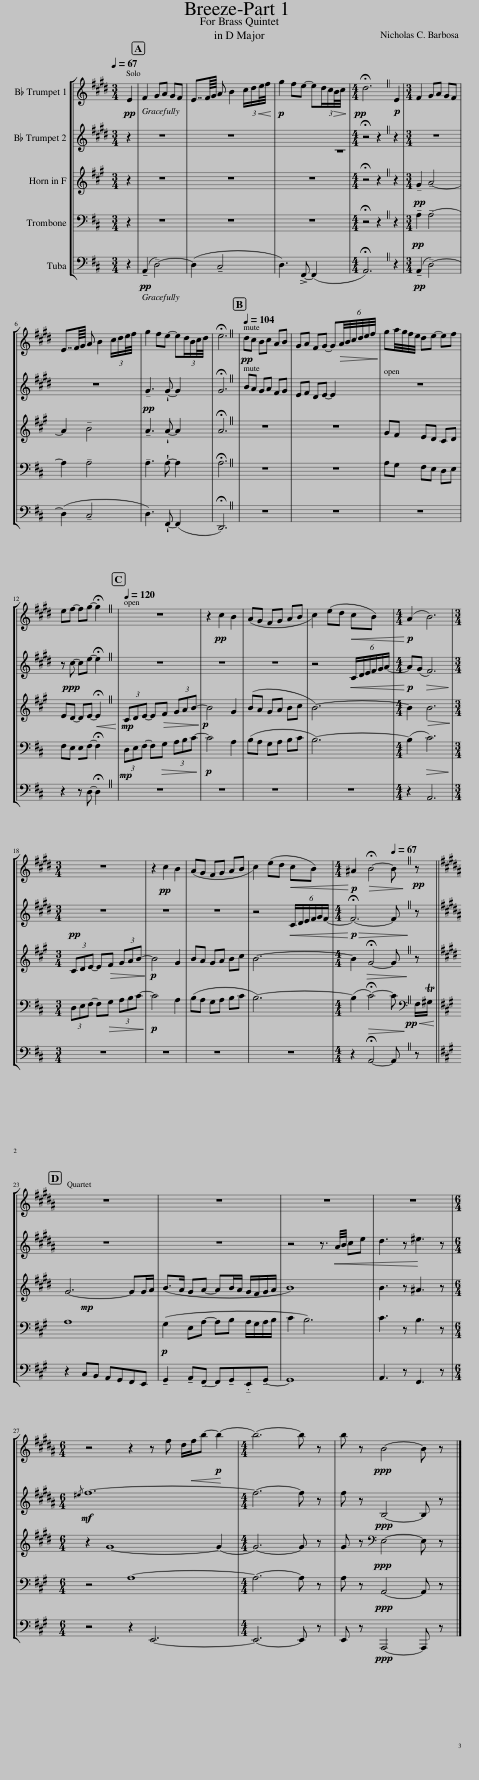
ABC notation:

X:1
%%score [ 1 2 3 4 5 ]
L:1/8
Q:1/4=67
M:3/4
I:linebreak $
K:D
V:1 treble transpose=-2
V:2 treble transpose=-2
V:3 treble transpose=-7
V:4 bass
V:5 bass
V:1
[K:E]!pp! E2 | F2 GA GF | E7/4F/8G/8 A B2 (3:2:4c/d/!<(!e/4f/4!<)! |!p! g2 fe- e(3:2:4d/c/!>(!B/4c/4!>)! |[M:4/4]!pp! !fermata!d6!p! E2 | %5
[M:3/4] F2 GA GF |$ E7/4F/8G/8 A B2 (3:2:4c/d/e/4f/4 | g2 fe- e(3:2:4d/B/c/4d/4 | !fermata!e6 |[Q:1/4=104]!pp! dc Bc AB | %10
 GA FG- G!>(!(6:4:6A/4B/4c/4d/4e/4f/4!>)! | ga/4g/4f/4e/4 de- ef |$ ef- fg- !fermata!g2 |[Q:1/4=120] z6 | z2!pp! c2 B2 | %15
 (AG FG AB | c2) (ed!<(! cB)!<)! |[M:4/4]!p! (A2 B6) |$[M:3/4] z6 | z2!pp! c2 B2 | %20
 (AG FG AB | c2) (ed!<(! cB)!<)! |[M:4/4]!p! ^A2!>(! !fermata!B4-[Q:1/4=67] B!pp! z!>)! ||$[K:B] z8 | z8 | %25
 z8 | z8 |$[M:6/4] z4 z2 z f d/!<(!f/b-!p! b2-!<)! |[M:4/4] b6- b z | b z!ppp! B4- B z |] %30
V:2
[K:E] z2 | z6 | z6 | z6 |[M:4/4] !fermata!z4 z2 z2 | %5
[M:3/4] z6 |$ z6 |!pp! !tenuto!G3 !wedge!G- G2 | !fermata!G6 | BA GA FG | %10
 EF DE- E2 | z6 |$ z!ppp! c- ce- !fermata!e2 | z6 | z6 | %15
 z6 | z4!<(! (6:4:6C/D/E/F/G/A/-!<)! |[M:4/4]!p! A(G!>(! F6)!>)! |$[M:3/4]!pp! z6 | z6 | %20
 z6 | z4!<(! (6:4:6C/D/E/F/G/F/-!<)! |[M:4/4]!p!!>(! !fermata!F6- F z!>)! ||$[K:B] z8 | z8 | %25
 z4 z3/2!<(! A/4B/4 ce!<)! | d3 z ^e3 z |$[M:6/4]!mf!{/^e} f12- |[M:4/4] f6- f z | f z!ppp! B,4- B, z |] %30
V:3
[K:A] z2 | z6 | z6 | z6 |[M:4/4] !fermata!z4 z2 z2 | %5
[M:3/4]!pp! !tenuto!G2 !tenuto!A4- |$ A2 !tenuto!B4 | !tenuto!A3 !wedge!A- A2 | !fermata!A6 | z6 | %10
 z6 | GF ED CD |$ ED- DE-!<(! !fermata!E2!<)! |!mp! (3CDE- E!>(!F (3GAB-!>)! |!p! B4 G2 | %15
 (BA GA Bc | B6-) |[M:4/4] B2!>(! B6!>)! |$[M:3/4] (3CDE- E!>(!F (3GAB-!>)! |!p! B4 G2 | %20
 BA GA Bc | B6- |[M:4/4] B2!>(! !fermata!G4- G z!>)! ||$[K:E] G6-!mp! GG/A/ | (B>A GA- AB/A/ G/F/G/A/ | %25
 B8) | B3 z ^A3 z |$[M:6/4] z2 G8- G2- |[M:4/4] G6- G z | G z[K:bass]!ppp! E,4- E, z |] %30
V:4
 z2 | z6 | z6 | z6 |[M:4/4] !fermata!z4 z2 z2 | %5
[M:3/4]!pp! !tenuto!A,2 !tenuto!A,4- |$ A,2 !tenuto!A,4 | !tenuto!A,3 !wedge!A,- A,2 | !fermata!A,6 | z6 | %10
 z6 | A,G, F,E, D,E, |$ F,E,- E,F,- !fermata!F,2 |!mp! (3D,E,F,- F,!>(!G, (3A,B,C-!>)! |!p! C4 A,2 | %15
 (B,A, G,A, B,C | B,6-) |[M:4/4] (B,2!>(! C6)!>)! |$[M:3/4] (3D,E,F,- F,!>(!G, (3A,B,C-!>)! |!p! C4 A,2 | %20
 (B,A, G,A, B,C | B,6-) |[M:4/4] (B,2!>(! !fermata!C4-) C[K:bass]!pp!!<(! F,/T^G,/!>)!!<)! ||$[K:A] A,8 |!p! (G,2 E,A,- A,B, A,/G,/A,/B,/ | %25
 C2 B,6) | C3 z B,3 z |$[M:6/4] z4 A,8- |[M:4/4] A,6- A, z | A, z!ppp! A,,4- A,, z |] %30
V:5
 z2 |!pp! (!tenuto!A,,2 !tenuto!D,4-) | (D,2 !tenuto!C,4 | D,3) !>!F,,- (F,,2 |[M:4/4] !fermata!A,,6) z2 | %5
[M:3/4]!pp! (!tenuto!A,,2 !tenuto!D,4-) |$ (D,2 !tenuto!C,4 | D,3) !wedge!F,,- (F,,2 | !fermata!D,,6) | z6 | %10
 z6 | z6 |$ z2 z D,- !fermata!D,2 | z6 | z6 | %15
 z6 | z6 |[M:4/4] z2 A,,6 |$[M:3/4] z6 | z6 | %20
 z6 | z6 |[M:4/4] z2 !fermata!A,,4- A,, z ||$[K:A] z2 C,B,, A,,G,,F,,E,, | !tenuto!G,,2 !tenuto!A,,!tenuto!F,,- F,,!tenuto!G,,!tenuto!.E,,!tenuto!G,,- | %25
 G,,8 | A,,3 z F,,3 z |$[M:6/4] z4 z2 E,,6- |[M:4/4] E,,6- E,, z | E,, z!ppp! A,,,4- A,,, z |] %30
